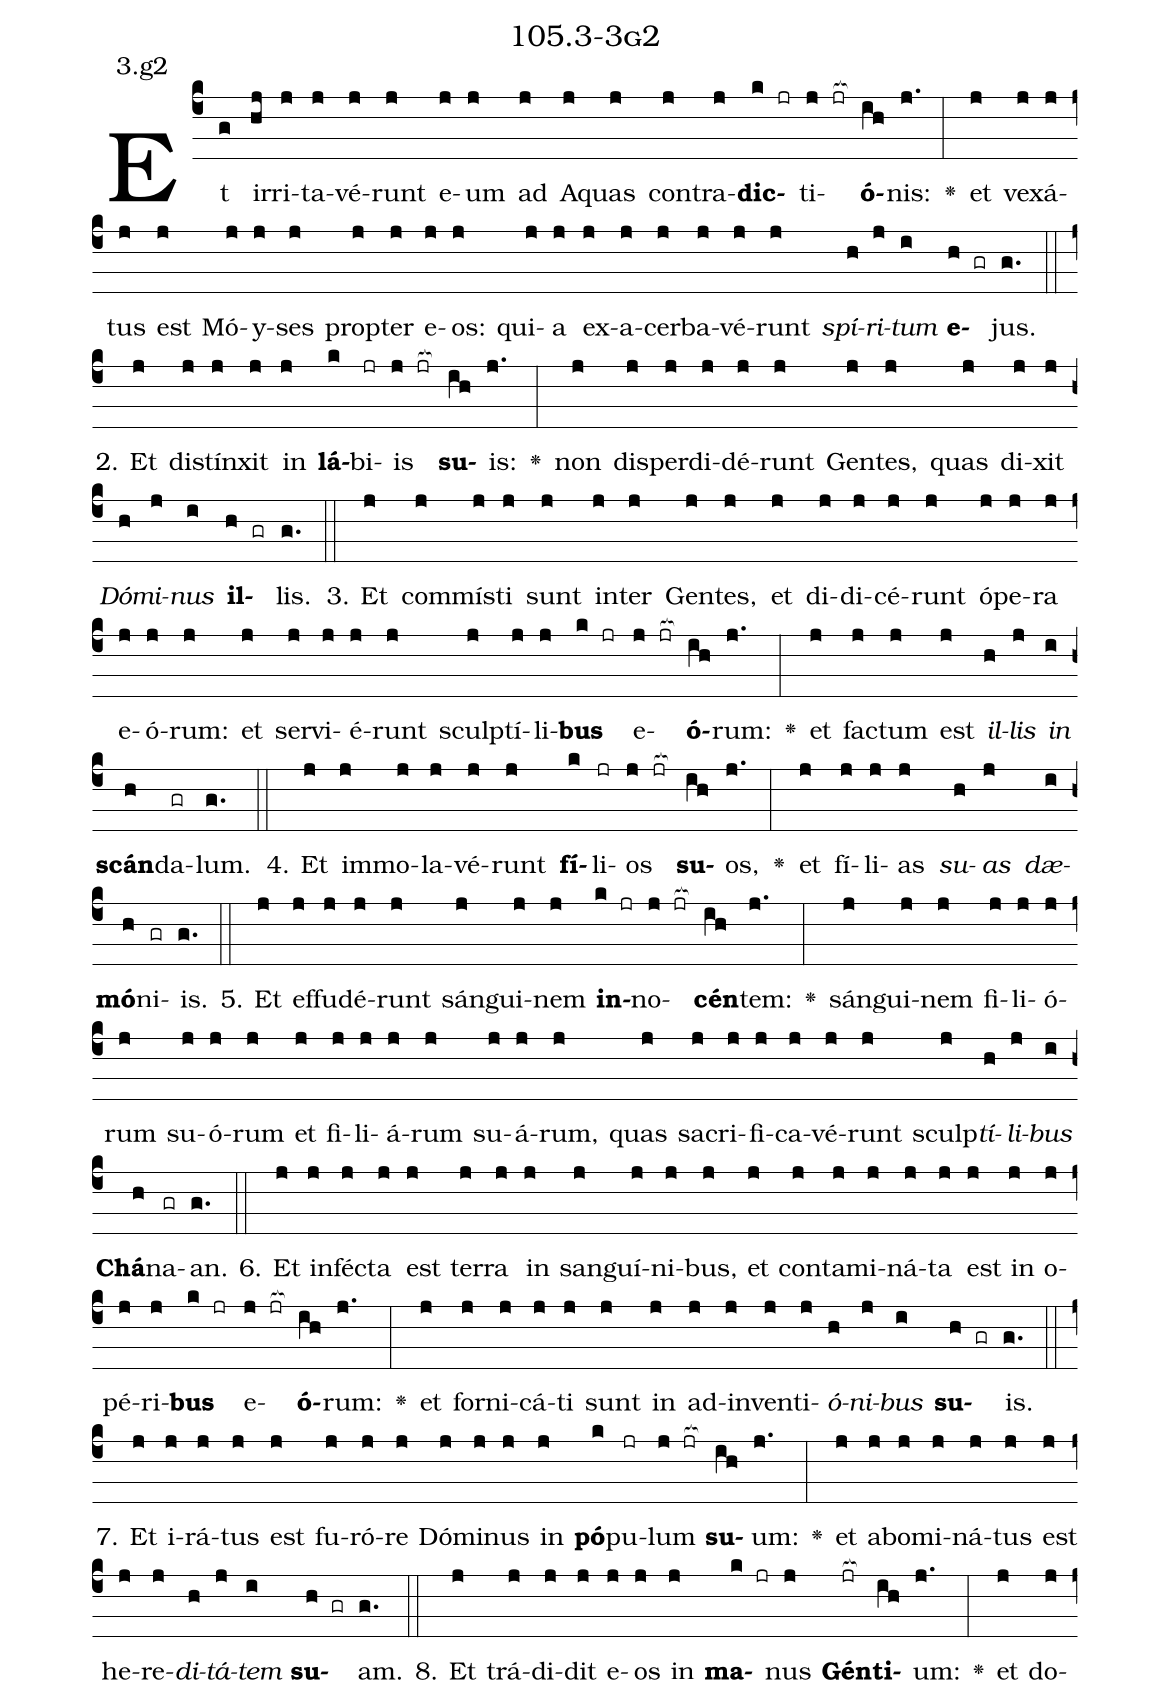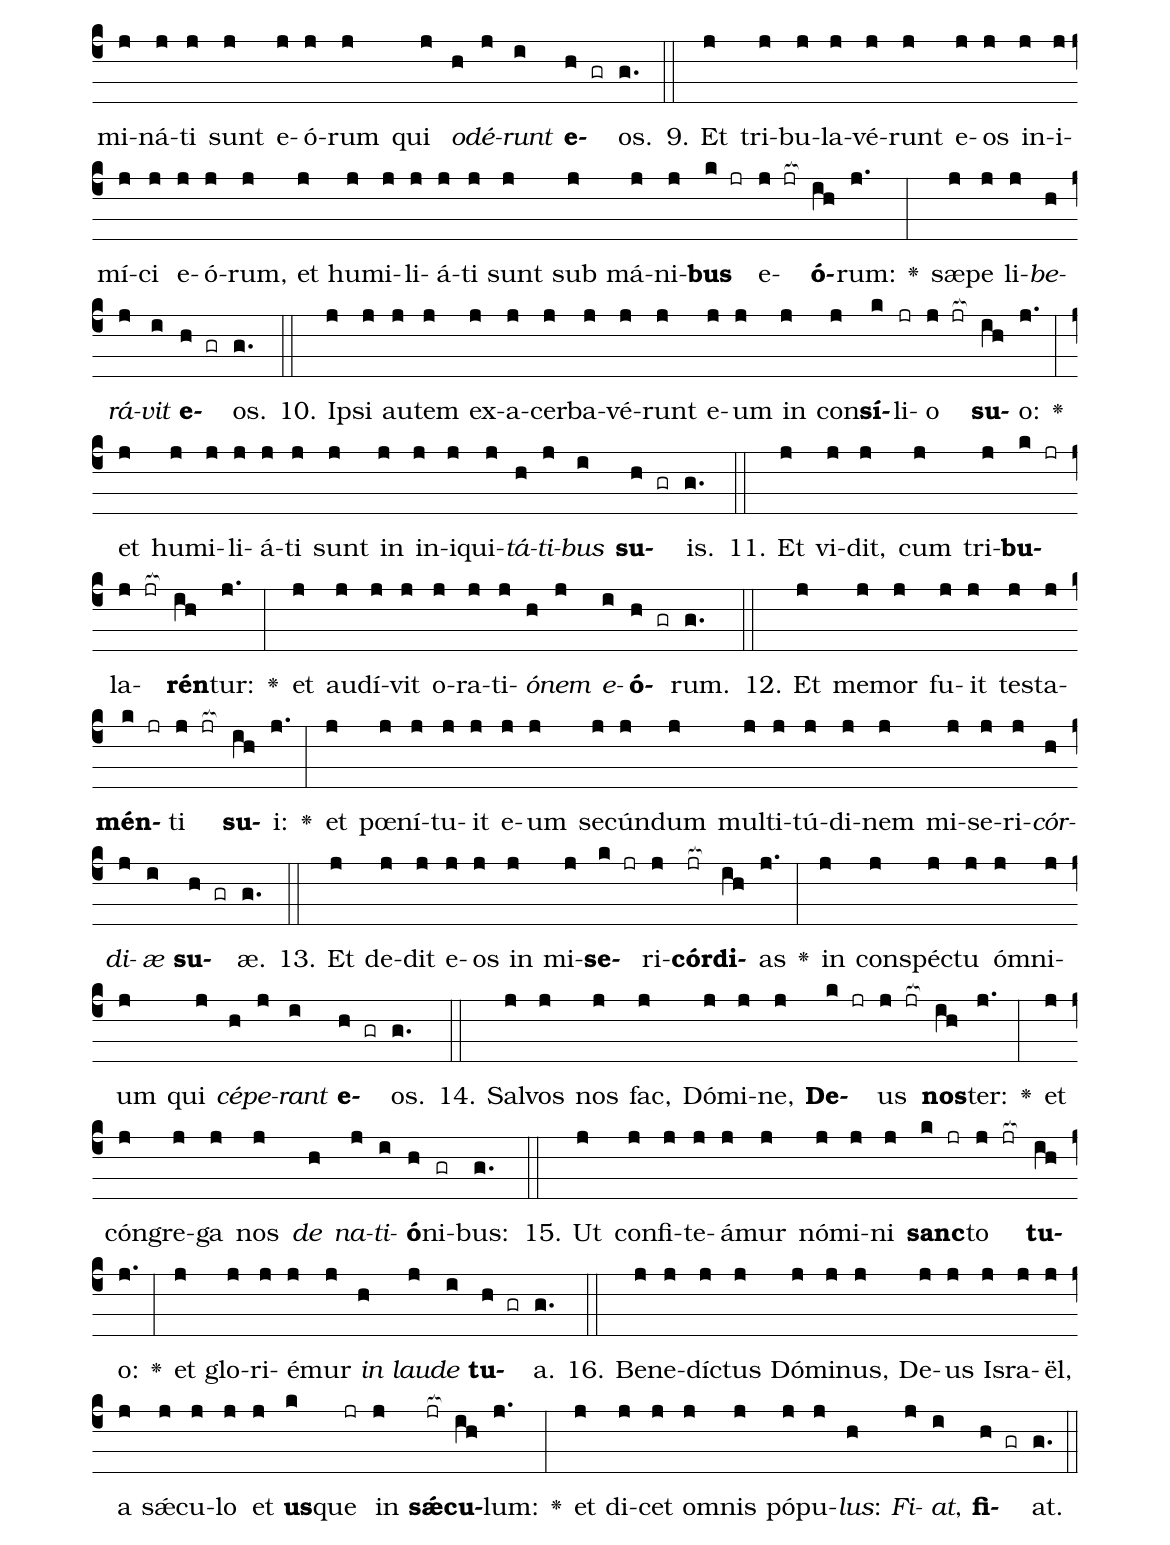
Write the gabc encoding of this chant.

name: 105.3-3g2;
annotation: 3.g2;
%%
(c4)Et(g) ir(hj)ri(j)ta(j)vé(j)runt(j) e(j)um(j) ad(j) A(j)quas(j) con(j)tra(j)<b>dic</b>(k jr)ti(j jr[ocb:1{])<b>ó</b>(ih[ocb:0}])nis:(j.) <v>\greheightstar</v>(:) et(j) ve(j)xá(j)tus(j) est(j) Mó(j)y(j)ses(j) prop(j)ter(j) e(j)os:(j) qui(j)a(j) ex(j)a(j)cer(j)ba(j)vé(j)runt(j) <i>spí</i>(h)<i>ri</i>(j)<i>tum</i>(i) <b>e</b>(h gr)jus.(g.) (::)
2. Et(j) di(j)stín(j)xit(j) in(j) <b>lá</b>(k)bi(jr)is(j jr[ocb:1{]) <b>su</b>(ih[ocb:0}])is:(j.) <v>\greheightstar</v>(:) non(j) dis(j)per(j)di(j)dé(j)runt(j) Gen(j)tes,(j) quas(j) di(j)xit(j) <i>Dó</i>(h)<i>mi</i>(j)<i>nus</i>(i) <b>il</b>(h gr)lis.(g.) (::)
3. Et(j) com(j)mís(j)ti(j) sunt(j) in(j)ter(j) Gen(j)tes,(j) et(j) di(j)di(j)cé(j)runt(j) ó(j)pe(j)ra(j) e(j)ó(j)rum:(j) et(j) ser(j)vi(j)é(j)runt(j) sculp(j)tí(j)li(j)<b>bus</b>(k jr) e(j jr[ocb:1{])<b>ó</b>(ih[ocb:0}])rum:(j.) <v>\greheightstar</v>(:) et(j) fac(j)tum(j) est(j) <i>il</i>(h)<i>lis</i>(j) <i>in</i>(i) <b>scán</b>(h)da(gr)lum.(g.) (::)
4. Et(j) im(j)mo(j)la(j)vé(j)runt(j) <b>fí</b>(k)li(jr)os(j jr[ocb:1{]) <b>su</b>(ih[ocb:0}])os,(j.) <v>\greheightstar</v>(:) et(j) fí(j)li(j)as(j) <i>su</i>(h)<i>as</i>(j) <i>dæ</i>(i)<b>mó</b>(h)ni(gr)is.(g.) (::)
5. Et(j) ef(j)fu(j)dé(j)runt(j) sán(j)gui(j)nem(j) <b>in</b>(k jr)no(j jr[ocb:1{])<b>cén</b>(ih[ocb:0}])tem:(j.) <v>\greheightstar</v>(:) sán(j)gui(j)nem(j) fi(j)li(j)ó(j)rum(j) su(j)ó(j)rum(j) et(j) fi(j)li(j)á(j)rum(j) su(j)á(j)rum,(j) quas(j) sa(j)cri(j)fi(j)ca(j)vé(j)runt(j) sculp(j)<i>tí</i>(h)<i>li</i>(j)<i>bus</i>(i) <b>Chá</b>(h)na(gr)an.(g.) (::)
6. Et(j) in(j)féc(j)ta(j) est(j) ter(j)ra(j) in(j) san(j)guí(j)ni(j)bus,(j) et(j) con(j)ta(j)mi(j)ná(j)ta(j) est(j) in(j) o(j)pé(j)ri(j)<b>bus</b>(k jr) e(j jr[ocb:1{])<b>ó</b>(ih[ocb:0}])rum:(j.) <v>\greheightstar</v>(:) et(j) for(j)ni(j)cá(j)ti(j) sunt(j) in(j) ad(j)in(j)ven(j)ti(j)<i>ó</i>(h)<i>ni</i>(j)<i>bus</i>(i) <b>su</b>(h gr)is.(g.) (::)
7. Et(j) i(j)rá(j)tus(j) est(j) fu(j)ró(j)re(j) Dó(j)mi(j)nus(j) in(j) <b>pó</b>(k)pu(jr)lum(j jr[ocb:1{]) <b>su</b>(ih[ocb:0}])um:(j.) <v>\greheightstar</v>(:) et(j) ab(j)o(j)mi(j)ná(j)tus(j) est(j) he(j)re(j)<i>di</i>(h)<i>tá</i>(j)<i>tem</i>(i) <b>su</b>(h gr)am.(g.) (::)
8. Et(j) trá(j)di(j)dit(j) e(j)os(j) in(j) <b>ma</b>(k jr)nus(j) <b>Gén</b>(jr[ocb:1{])<b>ti</b>(ih[ocb:0}])um:(j.) <v>\greheightstar</v>(:) et(j) do(j)mi(j)ná(j)ti(j) sunt(j) e(j)ó(j)rum(j) qui(j) <i>o</i>(h)<i>dé</i>(j)<i>runt</i>(i) <b>e</b>(h gr)os.(g.) (::)
9. Et(j) tri(j)bu(j)la(j)vé(j)runt(j) e(j)os(j) in(j)i(j)mí(j)ci(j) e(j)ó(j)rum,(j) et(j) hu(j)mi(j)li(j)á(j)ti(j) sunt(j) sub(j) má(j)ni(j)<b>bus</b>(k jr) e(j jr[ocb:1{])<b>ó</b>(ih[ocb:0}])rum:(j.) <v>\greheightstar</v>(:) sæ(j)pe(j) li(j)<i>be</i>(h)<i>rá</i>(j)<i>vit</i>(i) <b>e</b>(h gr)os.(g.) (::)
10. Ip(j)si(j) au(j)tem(j) ex(j)a(j)cer(j)ba(j)vé(j)runt(j) e(j)um(j) in(j) con(j)<b>sí</b>(k)li(jr)o(j jr[ocb:1{]) <b>su</b>(ih[ocb:0}])o:(j.) <v>\greheightstar</v>(:) et(j) hu(j)mi(j)li(j)á(j)ti(j) sunt(j) in(j) in(j)i(j)qui(j)<i>tá</i>(h)<i>ti</i>(j)<i>bus</i>(i) <b>su</b>(h gr)is.(g.) (::)
11. Et(j) vi(j)dit,(j) cum(j) tri(j)<b>bu</b>(k jr)la(j jr[ocb:1{])<b>rén</b>(ih[ocb:0}])tur:(j.) <v>\greheightstar</v>(:) et(j) au(j)dí(j)vit(j) o(j)ra(j)ti(j)<i>ó</i>(h)<i>nem</i>(j) <i>e</i>(i)<b>ó</b>(h gr)rum.(g.) (::)
12. Et(j) me(j)mor(j) fu(j)it(j) tes(j)ta(j)<b>mén</b>(k jr)ti(j jr[ocb:1{]) <b>su</b>(ih[ocb:0}])i:(j.) <v>\greheightstar</v>(:) et(j) pœ(j)ní(j)tu(j)it(j) e(j)um(j) se(j)cún(j)dum(j) mul(j)ti(j)tú(j)di(j)nem(j) mi(j)se(j)ri(j)<i>cór</i>(h)<i>di</i>(j)<i>æ</i>(i) <b>su</b>(h gr)æ.(g.) (::)
13. Et(j) de(j)dit(j) e(j)os(j) in(j) mi(j)<b>se</b>(k jr)ri(j)<b>cór</b>(jr[ocb:1{])<b>di</b>(ih[ocb:0}])as(j.) <v>\greheightstar</v>(:) in(j) con(j)spéc(j)tu(j) óm(j)ni(j)um(j) qui(j) <i>cé</i>(h)<i>pe</i>(j)<i>rant</i>(i) <b>e</b>(h gr)os.(g.) (::)
14. Sal(j)vos(j) nos(j) fac,(j) Dó(j)mi(j)ne,(j) <b>De</b>(k jr)us(j jr[ocb:1{]) <b>nos</b>(ih[ocb:0}])ter:(j.) <v>\greheightstar</v>(:) et(j) cón(j)gre(j)ga(j) nos(j) <i>de</i>(h) <i>na</i>(j)<i>ti</i>(i)<b>ó</b>(h)ni(gr)bus:(g.) (::)
15. Ut(j) con(j)fi(j)te(j)á(j)mur(j) nó(j)mi(j)ni(j) <b>sanc</b>(k jr)to(j jr[ocb:1{]) <b>tu</b>(ih[ocb:0}])o:(j.) <v>\greheightstar</v>(:) et(j) glo(j)ri(j)é(j)mur(j) <i>in</i>(h) <i>lau</i>(j)<i>de</i>(i) <b>tu</b>(h gr)a.(g.) (::)
16. Be(j)ne(j)díc(j)tus(j) Dó(j)mi(j)nus,(j) De(j)us(j) Is(j)ra(j)ël,(j) a(j) sǽ(j)cu(j)lo(j) et(j) <b>us</b>(k)que(jr) in(j) <b>sǽ</b>(jr[ocb:1{])<b>cu</b>(ih[ocb:0}])lum:(j.) <v>\greheightstar</v>(:) et(j) di(j)cet(j) om(j)nis(j) pó(j)pu(j)<i>lus</i>:(h) <i>Fi</i>(j)<i>at</i>,(i) <b>fi</b>(h gr)at.(g.) (::)
